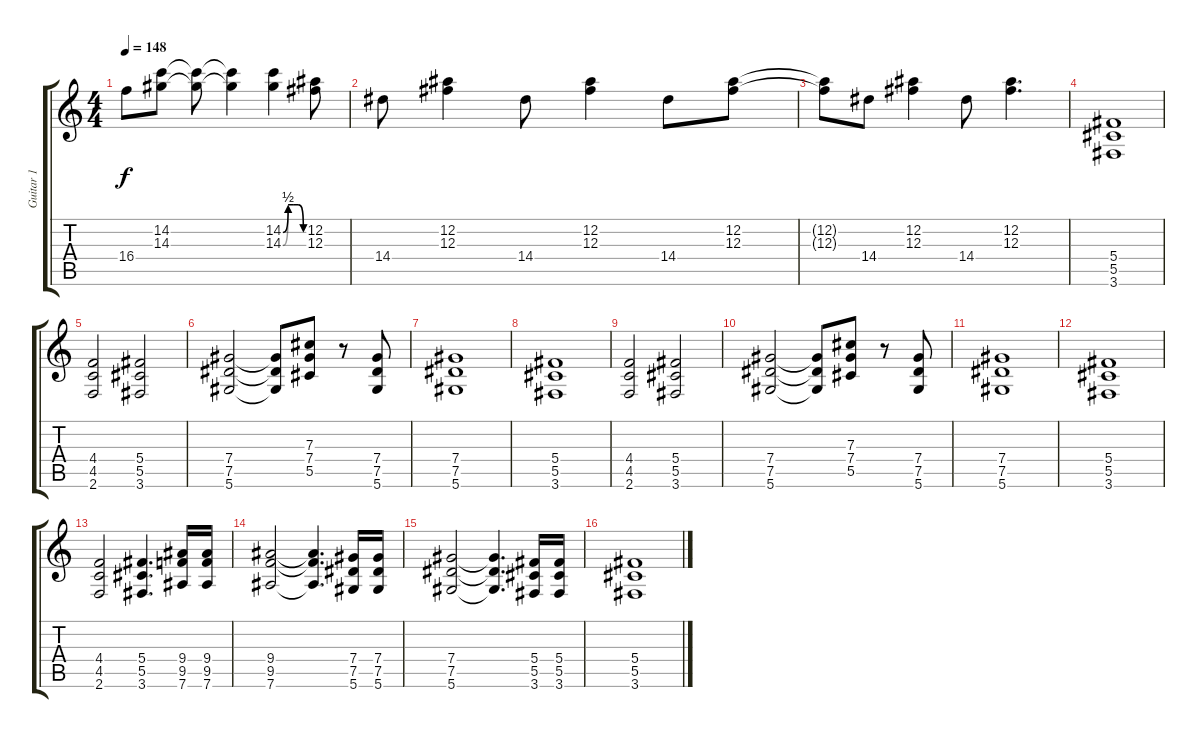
\track ("Guitar 1" "Guitar 1") {instrument distortionguitar}
\staff {score tabs}
\tuning (Eb4 Bb3 Gb3 Db3 Ab2 Eb2) {hide}
\ts (4 4)
\tempo 148
\clef g2
\ks c
16.4.8{dy f} (14.2 14.3).8 (14.2{t} 14.3{t}).8 (14.2{t} 14.3{t}).4 (14.2{be (custom 0 0 15 2 30 2 45 2 60 0)} 14.3{be (custom 0 0 15 2 30 2 45 2 60 0)}).4 (12.2 12.3).8 |
14.4.8 (12.2 12.3).4 14.4.8 (12.2 12.3).4 14.4.8 (12.2 12.3).8 |
(12.2{t} 12.3{t}).8 14.4.8 (12.2 12.3).4 14.4.8 (12.2 12.3).4{d} |
(5.4 5.5 3.6).1 |
(4.4 4.5 2.6).2 (5.4 5.5 3.6).2 |
(7.4 7.5 5.6).2 (7.4{t} 7.5{t} 5.6{t}).8 (7.3 7.4 5.5).8 r.8 (7.4 7.5 5.6).8 |
(7.4 7.5 5.6).1 |
(5.4 5.5 3.6).1 |
(4.4 4.5 2.6).2 (5.4 5.5 3.6).2 |
(7.4 7.5 5.6).2 (7.4{t} 7.5{t} 5.6{t}).8 (7.3 7.4 5.5).8 r.8 (7.4 7.5 5.6).8 |
(7.4 7.5 5.6).1 |
(5.4 5.5 3.6).1 |
(4.4 4.5 2.6).2 (5.4 5.5 3.6).4{d} (9.4 9.5 7.6).16 (9.4 9.5 7.6).16 |
(9.4 9.5 7.6).2 (9.4{t} 9.5{t} 7.6{t}).4{d} (7.4 7.5 5.6).16 (7.4 7.5 5.6).16 |
(7.4 7.5 5.6).2 (7.4{t} 7.5{t} 5.6{t}).4{d} (5.4 5.5 3.6).16 (5.4 5.5 3.6).16 |
(5.4 5.5 3.6).1
